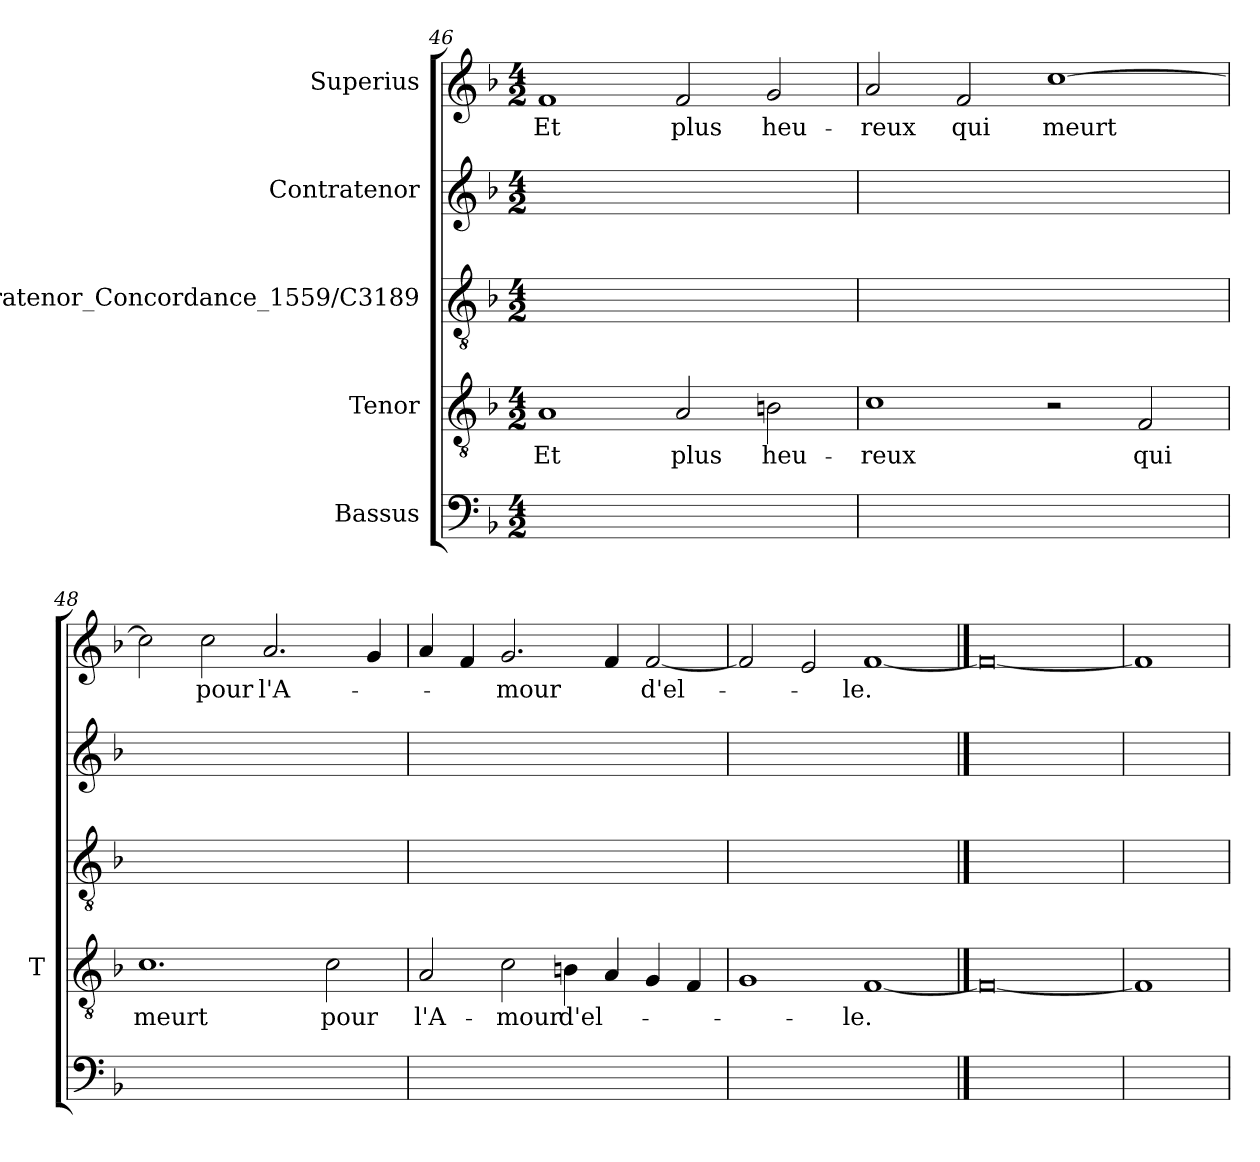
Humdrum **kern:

**kern	**kern	**text	**kern	**kern	**kern	**text
*part5	*part4	*part4	*part3	*part2	*part1	*part1
*staff5	*staff4	*staff4	*staff3	*staff2	*staff1	*staff1
*I"Bassus	*I"Tenor	*	*I"Contratenor_Concordance_1559/C3189	*I"Contratenor	*I"Superius	*
*	*I'T	*	*	*	*	*
*clefF4	*clefGv2	*	*clefGv2	*clefG2	*clefG2	*
*k[b-]	*k[b-]	*	*k[b-]	*k[b-]	*k[b-]	*
*M4/2	*M4/2	*	*M4/2	*M4/2	*M4/2	*
=46	=46	=46	=46	=46	=46	=46
0ryy	1A	-Et	0ryy	0ryy	1f	-Et
.	2A	-plus	.	.	2f	-plus
.	2Bn	heu-	.	.	2g	heu-
=47	=47	=47	=47	=47	=47	=47
0ryy	1c	-reux	0ryy	0ryy	2a	-reux
.	.	.	.	.	2f	-qui
.	2r	.	.	.	[1cc	-meurt
.	2F	-qui	.	.	.	.
=48	=48	=48	=48	=48	=48	=48
0ryy	1.c	-meurt	0ryy	0ryy	2cc]	.
.	.	.	.	.	2cc	-pour
.	.	.	.	.	2.a	l'A-
.	2c	-pour	.	.	.	.
.	.	.	.	.	4g	.
=49	=49	=49	=49	=49	=49	=49
0ryy	2A	l'A-	0ryy	0ryy	4a	.
.	.	.	.	.	4f	.
.	2c	-mour	.	.	2.g	-mour
.	4Bn	d'el-	.	.	.	.
.	4A	.	.	.	4f	.
.	4G	.	.	.	[2f	d'el-
.	4F	.	.	.	.	.
=50	=50	=50	=50	=50	=50	=50
1ryy	1G	.	1ryy	1ryy	2f]	.
.	.	.	.	.	2e	.
1ryy	[1F	-le.	1ryy	1ryy	[1f	-le.
==51	==51	==51	==51	==51	==51	==51
0ryy	0F_	.	0ryy	0ryy	0f_	.
=52	=52	=52	=52	=52	=52	=52
1ryy	1F]	.	1ryy	1ryy	1f]	.
=	=	=	=	=	=	=
*-	*-	*-	*-	*-	*-	*-
